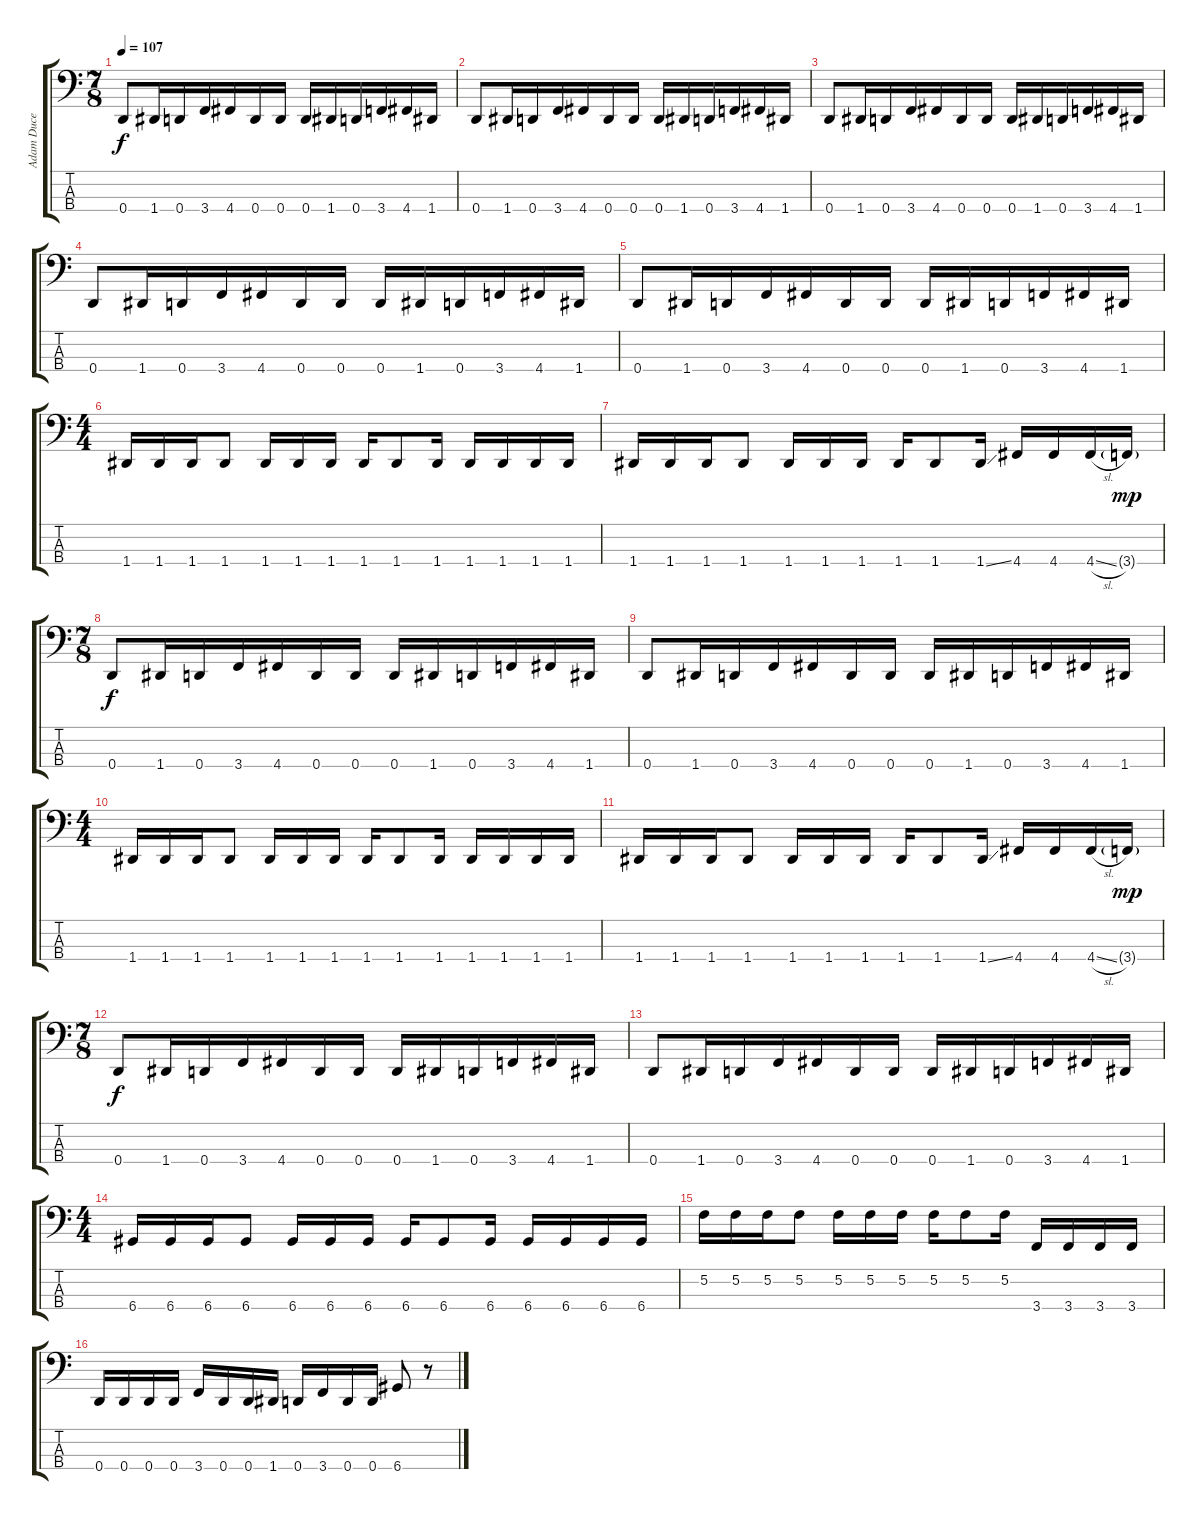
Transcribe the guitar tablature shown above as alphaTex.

\track ("Adam Duce" "Adam Duce") {instrument electricbasspick}
\staff {score tabs}
\tuning (F2 C2 G1 D1) {hide}
\ts (7 8)
\tempo 107
\clef f4
\ks c
0.4.8{dy f} 1.4.16 0.4.16 3.4.16 4.4.16 0.4.16 0.4.16 0.4.16 1.4.16 0.4.16 3.4.16 4.4.16 1.4.16 |
0.4.8 1.4.16 0.4.16 3.4.16 4.4.16 0.4.16 0.4.16 0.4.16 1.4.16 0.4.16 3.4.16 4.4.16 1.4.16 |
0.4.8 1.4.16 0.4.16 3.4.16 4.4.16 0.4.16 0.4.16 0.4.16 1.4.16 0.4.16 3.4.16 4.4.16 1.4.16 |
0.4.8 1.4.16 0.4.16 3.4.16 4.4.16 0.4.16 0.4.16 0.4.16 1.4.16 0.4.16 3.4.16 4.4.16 1.4.16 |
0.4.8 1.4.16 0.4.16 3.4.16 4.4.16 0.4.16 0.4.16 0.4.16 1.4.16 0.4.16 3.4.16 4.4.16 1.4.16 |
\ts (4 4)
1.4.16 1.4.16 1.4.16 1.4.8 1.4.16 1.4.16 1.4.16 1.4.16 1.4.8 1.4.16 1.4.16 1.4.16 1.4.16 1.4.16 |
1.4.16 1.4.16 1.4.16 1.4.8 1.4.16 1.4.16 1.4.16 1.4.16 1.4.8 1.4{ss}.16 4.4.16 4.4.16 4.4{sl}.16 3.4{g}.16{dy mp} |
\ts (7 8)
0.4.8{dy f} 1.4.16 0.4.16 3.4.16 4.4.16 0.4.16 0.4.16 0.4.16 1.4.16 0.4.16 3.4.16 4.4.16 1.4.16 |
0.4.8 1.4.16 0.4.16 3.4.16 4.4.16 0.4.16 0.4.16 0.4.16 1.4.16 0.4.16 3.4.16 4.4.16 1.4.16 |
\ts (4 4)
1.4.16 1.4.16 1.4.16 1.4.8 1.4.16 1.4.16 1.4.16 1.4.16 1.4.8 1.4.16 1.4.16 1.4.16 1.4.16 1.4.16 |
1.4.16 1.4.16 1.4.16 1.4.8 1.4.16 1.4.16 1.4.16 1.4.16 1.4.8 1.4{ss}.16 4.4.16 4.4.16 4.4{sl}.16 3.4{g}.16{dy mp} |
\ts (7 8)
0.4.8{dy f} 1.4.16 0.4.16 3.4.16 4.4.16 0.4.16 0.4.16 0.4.16 1.4.16 0.4.16 3.4.16 4.4.16 1.4.16 |
0.4.8 1.4.16 0.4.16 3.4.16 4.4.16 0.4.16 0.4.16 0.4.16 1.4.16 0.4.16 3.4.16 4.4.16 1.4.16 |
\ts (4 4)
6.4.16 6.4.16 6.4.16 6.4.8 6.4.16 6.4.16 6.4.16 6.4.16 6.4.8 6.4.16 6.4.16 6.4.16 6.4.16 6.4.16 |
5.2.16 5.2.16 5.2.16 5.2.8 5.2.16 5.2.16 5.2.16 5.2.16 5.2.8 5.2.16 3.4.16 3.4.16 3.4.16 3.4.16 |
0.4.16 0.4.16 0.4.16 0.4.16 3.4.16 0.4.16 0.4.16 1.4.16 0.4.16 3.4.16 0.4.16 0.4.16 6.4.8 r.8
